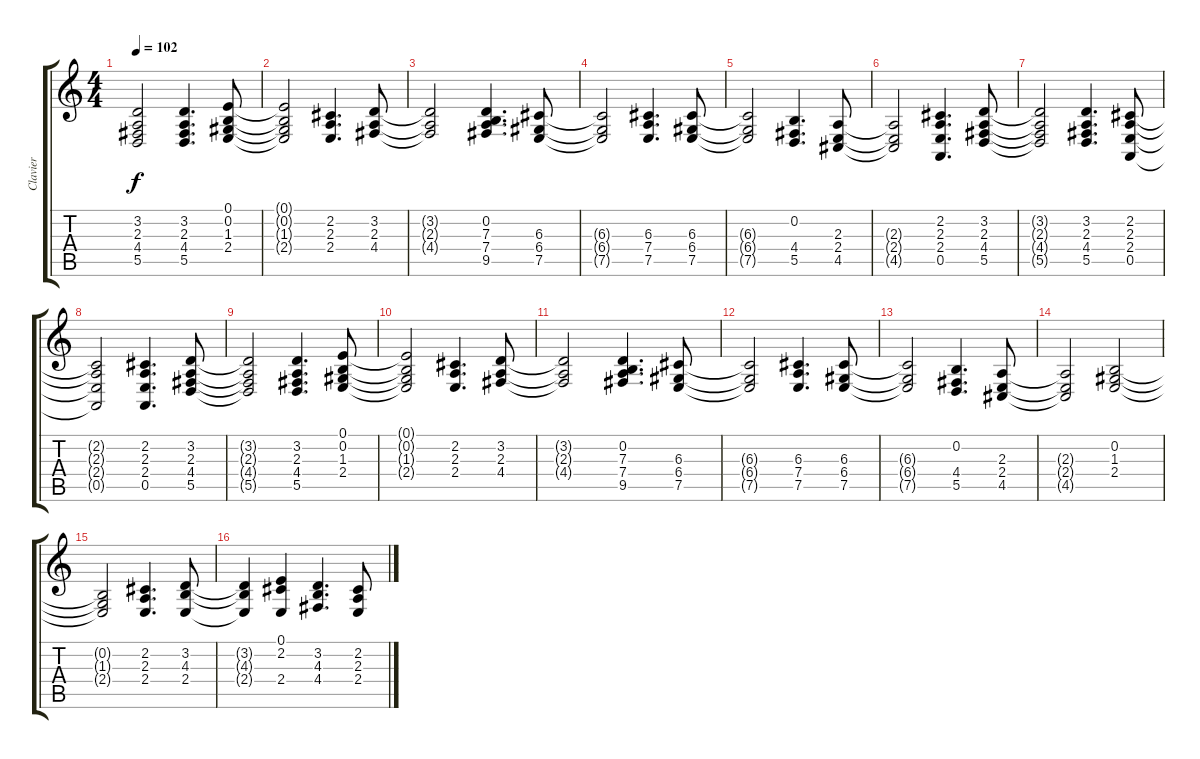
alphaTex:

\track ("Clavier" "Clavier") {instrument honkytonkpiano}
\staff {score tabs}
\tuning (E4 B3 G3 D3 A2 E2) {hide}
\ts (4 4)
\tempo 102
\clef g2
\ks c
(3.2{t} 2.3{t} 4.4{t} 5.5{t}).2{dy f} (3.2 2.3 4.4 5.5).4{d} (0.1 0.2 1.3 2.4).8 |
(0.1{t} 0.2{t} 1.3{t} 2.4{t}).2 (2.2 2.3 2.4).4{d} (3.2 2.3 4.4).8 |
(3.2{t} 2.3{t} 4.4{t}).2 (0.2 7.3 7.4 9.5).4{d} (6.3 6.4 7.5).8 |
(6.3{t} 6.4{t} 7.5{t}).2 (6.3 7.4 7.5).4{d} (6.3 6.4 7.5).8 |
(6.3{t} 6.4{t} 7.5{t}).2 (0.2 4.4 5.5).4{d} (2.3 2.4 4.5).8 |
(2.3{t} 2.4{t} 4.5{t}).2 (2.2 2.3 2.4 0.5).4{d} (3.2 2.3 4.4 5.5).8 |
(3.2{t} 2.3{t} 4.4{t} 5.5{t}).2 (3.2 2.3 4.4 5.5).4{d} (2.2 2.3 2.4 0.5).8 |
(2.2{t} 2.3{t} 2.4{t} 0.5{t}).2 (2.2 2.3 2.4 0.5).4{d} (3.2 2.3 4.4 5.5).8 |
(3.2{t} 2.3{t} 4.4{t} 5.5{t}).2 (3.2 2.3 4.4 5.5).4{d} (0.1 0.2 1.3 2.4).8 |
(0.1{t} 0.2{t} 1.3{t} 2.4{t}).2 (2.2 2.3 2.4).4{d} (3.2 2.3 4.4).8 |
(3.2{t} 2.3{t} 4.4{t}).2 (0.2 7.3 7.4 9.5).4{d} (6.3 6.4 7.5).8 |
(6.3{t} 6.4{t} 7.5{t}).2 (6.3 7.4 7.5).4{d} (6.3 6.4 7.5).8 |
(6.3{t} 6.4{t} 7.5{t}).2 (0.2 4.4 5.5).4{d} (2.3 2.4 4.5).8 |
(2.3{t} 2.4{t} 4.5{t}).2 (0.2 1.3 2.4).2 |
(0.2{t} 1.3{t} 2.4{t}).2 (2.2 2.3 2.4).4{d} (3.2 4.3 2.4).8 |
(3.2{t} 4.3{t} 2.4{t}).4 (0.1 2.2 2.4).4 (3.2 4.3 4.4).4{d} (2.2 2.3 2.4).8
